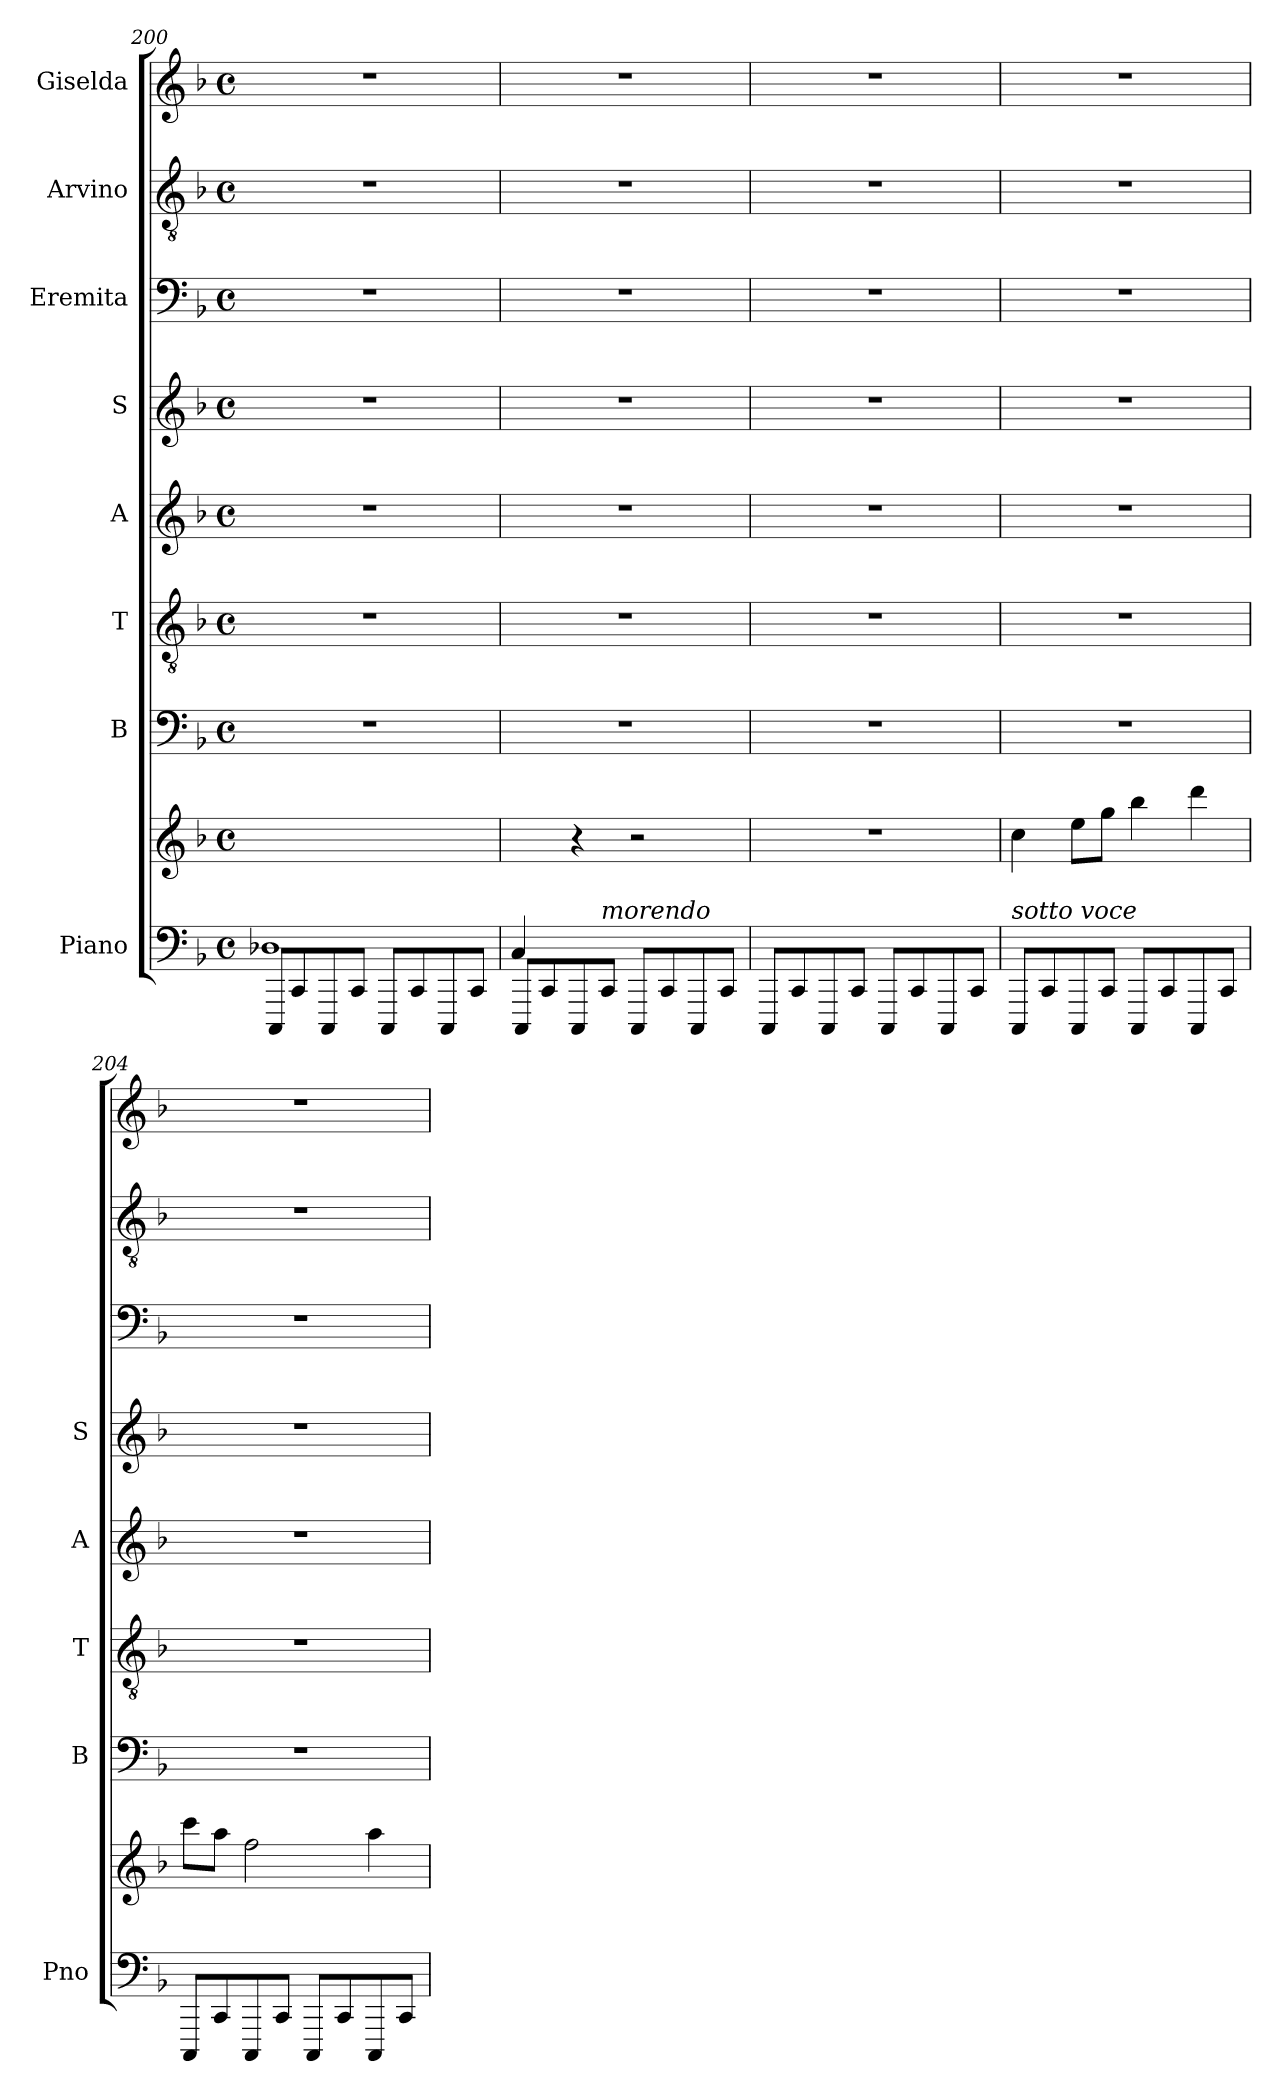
**kern	**kern	**kern	**kern	**kern	**kern	**kern	**kern	**kern
*part8	*part8	*part7	*part6	*part5	*part4	*part3	*part2	*part1
*staff9	*staff8	*staff7	*staff6	*staff5	*staff4	*staff3	*staff2	*staff1
*I"Piano	*	*I"B	*I"T	*I"A	*I"S	*I"Eremita	*I"Arvino	*I"Giselda
*I'Pno	*	*I'B	*I'T	*I'A	*I'S	*	*	*
*clefF4	*clefG2	*clefF4	*clefGv2	*clefG2	*clefG2	*clefF4	*clefGv2	*clefG2
*k[b-]	*k[b-]	*k[b-]	*k[b-]	*k[b-]	*k[b-]	*k[b-]	*k[b-]	*k[b-]
*M4/4	*M4/4	*M4/4	*M4/4	*M4/4	*M4/4	*M4/4	*M4/4	*M4/4
*met(c)	*met(c)	*met(c)	*met(c)	*met(c)	*met(c)	*met(c)	*met(c)	*met(c)
=200	=200	=200	=200	=200	=200	=200	=200	=200
*^	*	*	*	*	*	*	*	*
1D-X	8CCC/L	1ryy	1r	1r	1r	1r	1r	1r	1r
.	8CC/	.	.	.	.	.	.	.	.
.	8CCC/	.	.	.	.	.	.	.	.
.	8CC/J	.	.	.	.	.	.	.	.
.	8CCC/L	.	.	.	.	.	.	.	.
.	8CC/	.	.	.	.	.	.	.	.
.	8CCC/	.	.	.	.	.	.	.	.
.	8CC/J	.	.	.	.	.	.	.	.
=201	=201	=201	=201	=201	=201	=201	=201	=201	=201
4C/	8CCC/L	4ryy	1r	1r	1r	1r	1r	1r	1r
.	8CC/	.	.	.	.	.	.	.	.
2.ryy	8CCC/	4r	.	.	.	.	.	.	.
!	!LO:TX:a:i:t=morendo	!	!	!	!	!	!	!	!
.	8CC/J	.	.	.	.	.	.	.	.
.	8CCC/L	2r	.	.	.	.	.	.	.
.	8CC/	.	.	.	.	.	.	.	.
.	8CCC/	.	.	.	.	.	.	.	.
.	8CC/J	.	.	.	.	.	.	.	.
*v	*v	*	*	*	*	*	*	*	*
=202	=202	=202	=202	=202	=202	=202	=202	=202
8CCC/L	1r	1r	1r	1r	1r	1r	1r	1r
8CC/	.	.	.	.	.	.	.	.
8CCC/	.	.	.	.	.	.	.	.
8CC/J	.	.	.	.	.	.	.	.
8CCC/L	.	.	.	.	.	.	.	.
8CC/	.	.	.	.	.	.	.	.
8CCC/	.	.	.	.	.	.	.	.
8CC/J	.	.	.	.	.	.	.	.
!!LO:LB:g=z
=203	=203	=203	=203	=203	=203	=203	=203	=203
!LO:TX:a:i:t=sotto voce	!	!	!	!	!	!	!	!
8CCC/L	4cc\	1r	1r	1r	1r	1r	1r	1r
8CC/	.	.	.	.	.	.	.	.
8CCC/	8ee\L	.	.	.	.	.	.	.
8CC/J	8gg\J	.	.	.	.	.	.	.
8CCC/L	4bb-\	.	.	.	.	.	.	.
8CC/	.	.	.	.	.	.	.	.
8CCC/	4ddd\	.	.	.	.	.	.	.
8CC/J	.	.	.	.	.	.	.	.
=204	=204	=204	=204	=204	=204	=204	=204	=204
8CCC/L	8ccc\L	1r	1r	1r	1r	1r	1r	1r
8CC/	8aa\J	.	.	.	.	.	.	.
8CCC/	2ff\	.	.	.	.	.	.	.
8CC/J	.	.	.	.	.	.	.	.
8CCC/L	.	.	.	.	.	.	.	.
8CC/	.	.	.	.	.	.	.	.
8CCC/	4aa\	.	.	.	.	.	.	.
8CC/J	.	.	.	.	.	.	.	.
=	=	=	=	=	=	=	=	=
*-	*-	*-	*-	*-	*-	*-	*-	*-
